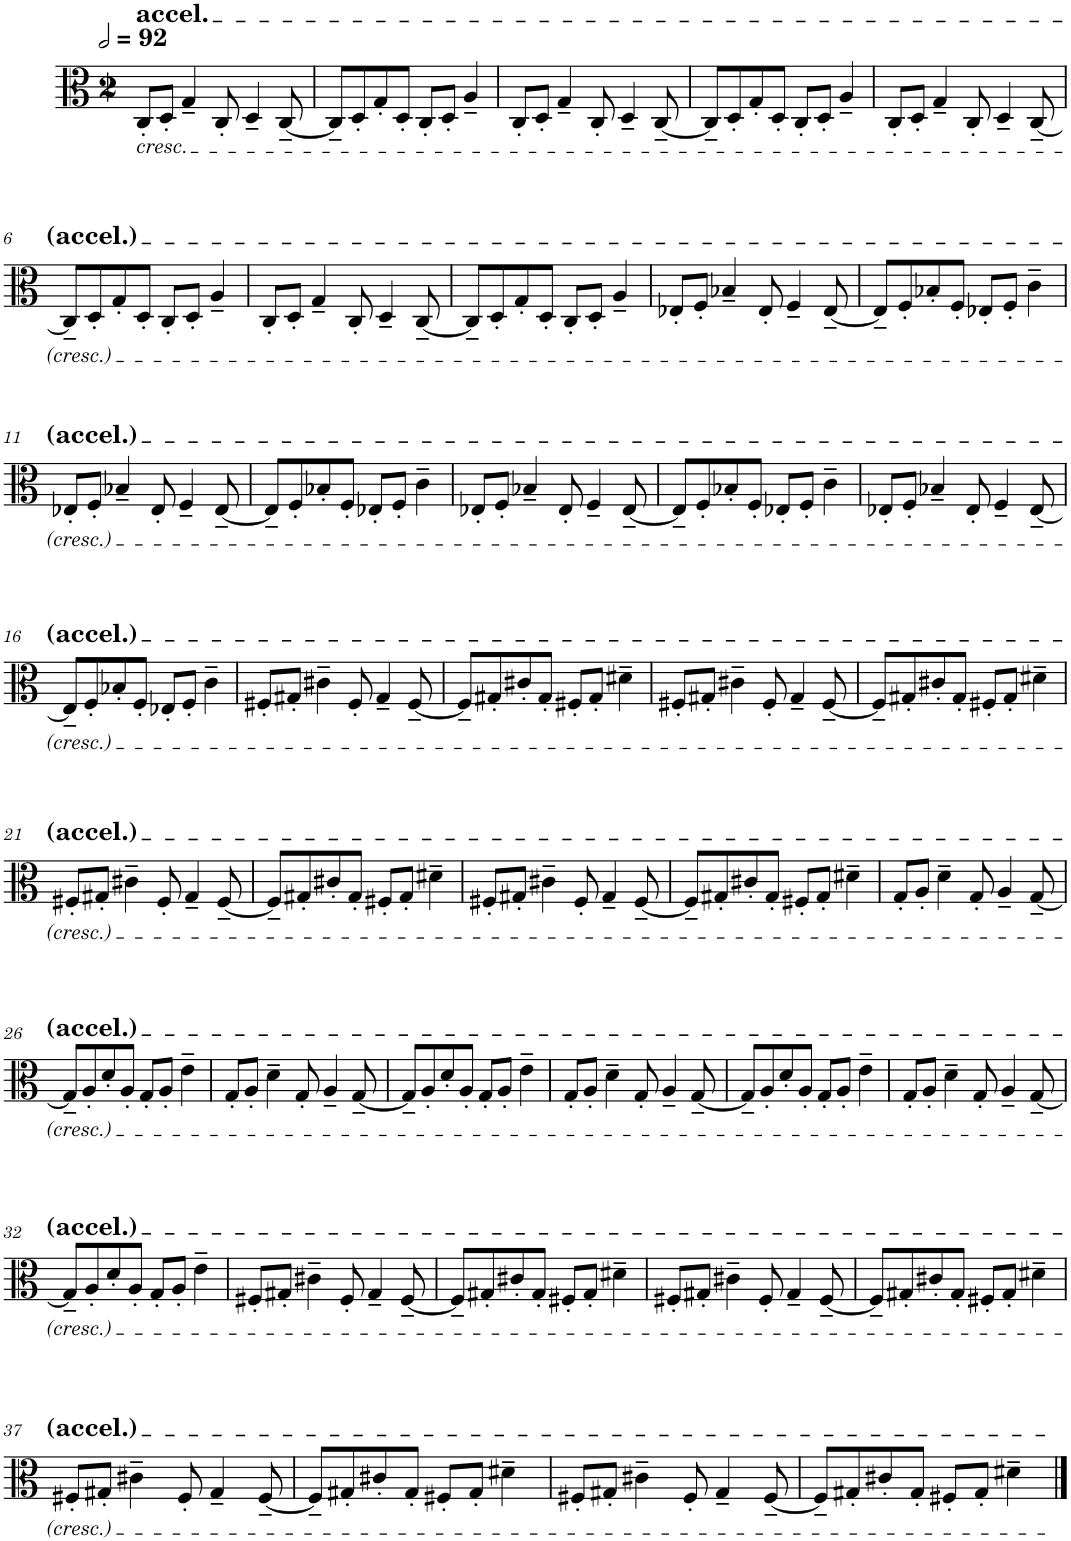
**kern
*part1
*staff1
*I"Viola
*I'Vla.
*clefC3
*k[]
*M2/2
*MM184
=1
!LO:TX:a:t=accel.
!LO:TX:b:i:t=cresc.
8C'/L
8D'/J
4G~/
8C'/
4D~/
[8C~/
=2
8C~/L]
8D'/
8G'/
8D'/J
8C'/L
8D'/J
4A~/
=3
8C'/L
8D'/J
4G~/
8C'/
4D~/
[8C~/
=4
8C~/L]
8D'/
8G'/
8D'/J
8C'/L
8D'/J
4A~/
=5
8C'/L
8D'/J
4G~/
8C'/
4D~/
[8C~/
!!LO:LB:g=z
=6
8C~/L]
8D'/
8G'/
8D'/J
8C'/L
8D'/J
4A~/
=7
8C'/L
8D'/J
4G~/
8C'/
4D~/
[8C~/
=8
8C~/L]
8D'/
8G'/
8D'/J
8C'/L
8D'/J
4A~/
=9
8E-X'/L
8F'/J
4B-X~/
8E-'/
4F~/
[8E-~/
=10
8E-~/L]
8F'/
8B-X'/
8F'/J
8E-X'/L
8F'/J
4c~\
!!LO:LB:g=z
=11
8E-X'/L
8F'/J
4B-X~/
8E-'/
4F~/
[8E-~/
=12
8E-~/L]
8F'/
8B-X'/
8F'/J
8E-X'/L
8F'/J
4c~\
=13
8E-X'/L
8F'/J
4B-X~/
8E-'/
4F~/
[8E-~/
=14
8E-~/L]
8F'/
8B-X'/
8F'/J
8E-X'/L
8F'/J
4c~\
=15
8E-X'/L
8F'/J
4B-X~/
8E-'/
4F~/
[8E-~/
!!LO:LB:g=z
=16
8E-~/L]
8F'/
8B-X'/
8F'/J
8E-X'/L
8F'/J
4c~\
=17
8F#X'/L
8G#X'/J
4c#X~\
8F#'/
4G#~/
[8F#~/
=18
8F#~/L]
8G#X'/
8c#X'/
8G#'/J
8F#X'/L
8G#'/J
4d#X~\
=19
8F#X'/L
8G#X'/J
4c#X~\
8F#'/
4G#~/
[8F#~/
=20
8F#~/L]
8G#X'/
8c#X'/
8G#'/J
8F#X'/L
8G#'/J
4d#X~\
!!LO:LB:g=z
=21
8F#X'/L
8G#X'/J
4c#X~\
8F#'/
4G#~/
[8F#~/
=22
8F#~/L]
8G#X'/
8c#X'/
8G#'/J
8F#X'/L
8G#'/J
4d#X~\
=23
8F#X'/L
8G#X'/J
4c#X~\
8F#'/
4G#~/
[8F#~/
=24
8F#~/L]
8G#X'/
8c#X'/
8G#'/J
8F#X'/L
8G#'/J
4d#X~\
=25
8G'/L
8A'/J
4d~\
8G'/
4A~/
[8G~/
!!LO:LB:g=z
=26
8G~/L]
8A'/
8d'/
8A'/J
8G'/L
8A'/J
4e~\
=27
8G'/L
8A'/J
4d~\
8G'/
4A~/
[8G~/
=28
8G~/L]
8A'/
8d'/
8A'/J
8G'/L
8A'/J
4e~\
=29
8G'/L
8A'/J
4d~\
8G'/
4A~/
[8G~/
=30
8G~/L]
8A'/
8d'/
8A'/J
8G'/L
8A'/J
4e~\
=31
8G'/L
8A'/J
4d~\
8G'/
4A~/
[8G~/
!!LO:LB:g=z
=32
8G~/L]
8A'/
8d'/
8A'/J
8G'/L
8A'/J
4e~\
=33
8F#X'/L
8G#X'/J
4c#X~\
8F#'/
4G#~/
[8F#~/
=34
8F#~/L]
8G#X'/
8c#X'/
8G#'/J
8F#X'/L
8G#'/J
4d#X~\
=35
8F#X'/L
8G#X'/J
4c#X~\
8F#'/
4G#~/
[8F#~/
=36
8F#~/L]
8G#X'/
8c#X'/
8G#'/J
8F#X'/L
8G#'/J
4d#X~\
!!LO:LB:g=z
=37
8F#X'/L
8G#X'/J
4c#X~\
8F#'/
4G#~/
[8F#~/
=38
8F#~/L]
8G#X'/
8c#X'/
8G#'/J
8F#X'/L
8G#'/J
4d#X~\
=39
8F#X'/L
8G#X'/J
4c#X~\
8F#'/
4G#~/
[8F#~/
=40
8F#~/L]
8G#X'/
8c#X'/
8G#'/J
8F#X'/L
8G#'/J
4d#X~\
==
*-
